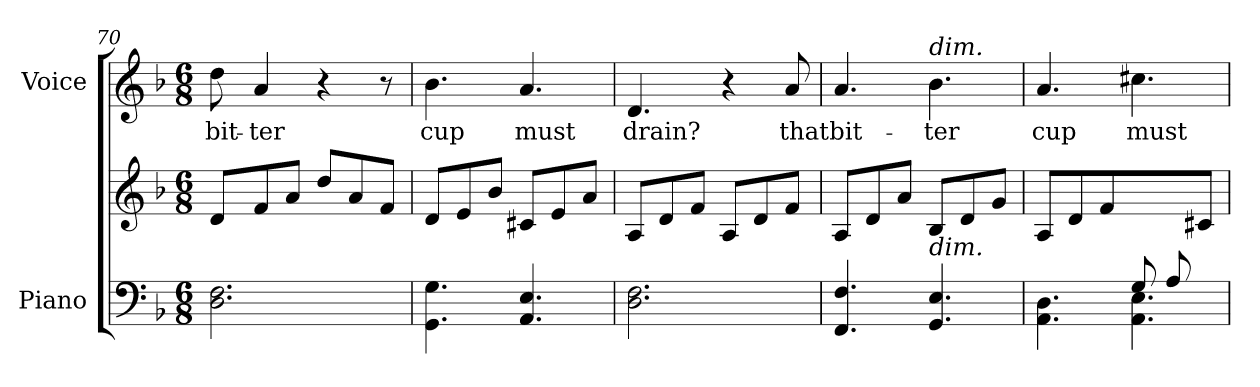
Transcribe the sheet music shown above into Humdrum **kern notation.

**kern	**kern	**kern	**text
*part2	*part2	*part1	*part1
*staff3	*staff2	*staff1	*staff1
*I"Piano	*	*I"Voice	*
*I'Pno	*	*	*
*clefF4	*clefG2	*clefG2	*
*k[b-]	*k[b-]	*k[b-]	*
*M6/8	*M6/8	*M6/8	*
=70	=70	=70	=70
2.D\ 2.F\	8d/L	8dd\	bit-
.	8f/	4a/	-ter
.	8a/J	.	.
.	8dd/L	4r	.
.	8a/	.	.
.	8f/J	8r	.
=71	=71	=71	=71
4.GG\ 4.G\	8d/L	4.b-\	cup
.	8e/	.	.
.	8b-/J	.	.
4.AA/ 4.E/	8c#X/L	4.a/	must
.	8e/	.	.
.	8a/J	.	.
=72	=72	=72	=72
2.D\ 2.F\	8A/L	4.d/	drain?
.	8d/	.	.
.	8f/J	.	.
.	8A/L	4r	.
.	8d/	.	.
.	8f/J	8a/	that
=73	=73	=73	=73
4.FF/ 4.F/	8A/L	4.a/	bit-
.	8d/	.	.
.	8a/J	.	.
!	!	!LO:TX:a:i:t=dim.	!
!	!LO:TX:b:i:t=dim.	!	!
4.GG/ 4.E/	8B-/L	4.b-\	-ter
.	8d/	.	.
.	8g/J	.	.
=74	=74	=74	=74
*^	*	*	*
4.ryy	4.AA\ 4.D\	8A/L	4.a/	cup
.	.	8d/	.	.
.	.	8f/J	.	.
8G/L	4.AA\ 4.E\	4ryy	4.cc#X\	must
8A/	.	.	.	.
8ryy	.	8c#X/J	.	.
*v	*v	*	*	*
=	=	=	=
*-	*-	*-	*-
